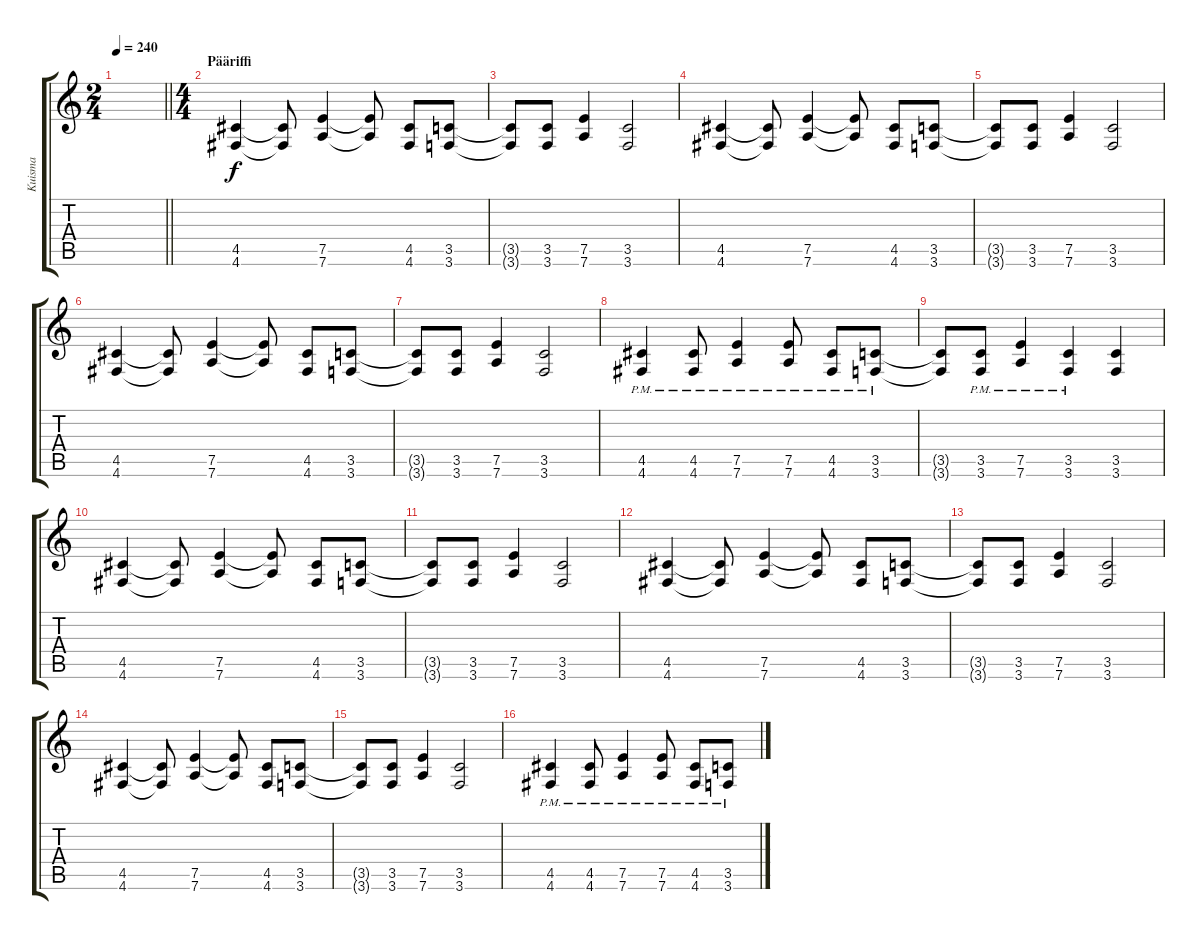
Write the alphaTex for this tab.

\track ("Kuisma" "Kuisma") {instrument distortionguitar}
\staff {score tabs}
\tuning (E4 B3 G3 D3 A2 D2) {hide}
\ts (2 4)
\tempo 240
\clef g2
\barLineRight lightlight
\ks c
|
\ts (4 4)
\section ("" "Pääriffi")
(4.5 4.6).4 (4.5{t} 4.6{t}).8 (7.5 7.6).4 (7.5{t} 7.6{t}).8 (4.5 4.6).8 (3.5 3.6).8 |
(3.5{t} 3.6{t}).8 (3.5 3.6).8 (7.5 7.6).4 (3.5 3.6).2 |
(4.5 4.6).4 (4.5{t} 4.6{t}).8 (7.5 7.6).4 (7.5{t} 7.6{t}).8 (4.5 4.6).8 (3.5 3.6).8 |
(3.5{t} 3.6{t}).8 (3.5 3.6).8 (7.5 7.6).4 (3.5 3.6).2 |
(4.5 4.6).4 (4.5{t} 4.6{t}).8 (7.5 7.6).4 (7.5{t} 7.6{t}).8 (4.5 4.6).8 (3.5 3.6).8 |
(3.5{t} 3.6{t}).8 (3.5 3.6).8 (7.5 7.6).4 (3.5 3.6).2 |
(4.5{pm} 4.6{pm}).4 (4.5{pm} 4.6{pm}).8 (7.5{pm} 7.6{pm}).4 (7.5{pm} 7.6{pm}).8 (4.5{pm} 4.6{pm}).8 (3.5{pm} 3.6{pm}).8 |
(3.5{t} 3.6{t}).8 (3.5{pm} 3.6{pm}).8 (7.5{pm} 7.6{pm}).4 (3.5{pm} 3.6{pm}).4 (3.5 3.6).4 |
(4.5 4.6).4 (4.5{t} 4.6{t}).8 (7.5 7.6).4 (7.5{t} 7.6{t}).8 (4.5 4.6).8 (3.5 3.6).8 |
(3.5{t} 3.6{t}).8 (3.5 3.6).8 (7.5 7.6).4 (3.5 3.6).2 |
(4.5 4.6).4 (4.5{t} 4.6{t}).8 (7.5 7.6).4 (7.5{t} 7.6{t}).8 (4.5 4.6).8 (3.5 3.6).8 |
(3.5{t} 3.6{t}).8 (3.5 3.6).8 (7.5 7.6).4 (3.5 3.6).2 |
(4.5 4.6).4 (4.5{t} 4.6{t}).8 (7.5 7.6).4 (7.5{t} 7.6{t}).8 (4.5 4.6).8 (3.5 3.6).8 |
(3.5{t} 3.6{t}).8 (3.5 3.6).8 (7.5 7.6).4 (3.5 3.6).2 |
(4.5{pm} 4.6{pm}).4 (4.5{pm} 4.6{pm}).8 (7.5{pm} 7.6{pm}).4 (7.5{pm} 7.6{pm}).8 (4.5{pm} 4.6{pm}).8 (3.5{pm} 3.6{pm}).8
